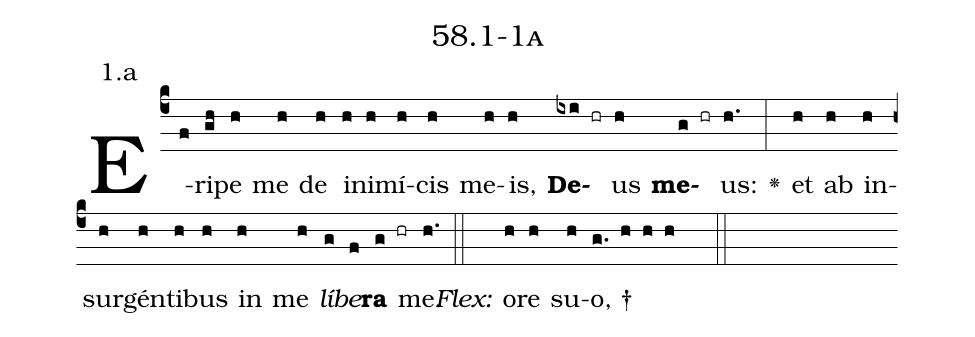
name: 58.1-1a;
annotation: 1.a;
%%
(c4)E(f)ri(gh)pe(h) me(h) de(h) in(h)i(h)mí(h)cis(h) me(h)is,(h) <b>De</b>(ixi hr)us(h) <b>me</b>(g hr)us:(h.) <v>\greheightstar</v>(:) et(h) ab(h) in(h)sur(h)gén(h)ti(h)bus(h) in(h) me(h) <i>lí</i>(g)<i>be</i>(f)<b>ra</b>(g hr) me.(h.) (::)
<i>Flex:</i>()  o(h)re(h) su(h)o, †(g. h h h  ::)

%E(h) u(h) o(g) u(f) a(g) e.(h.) (::)
